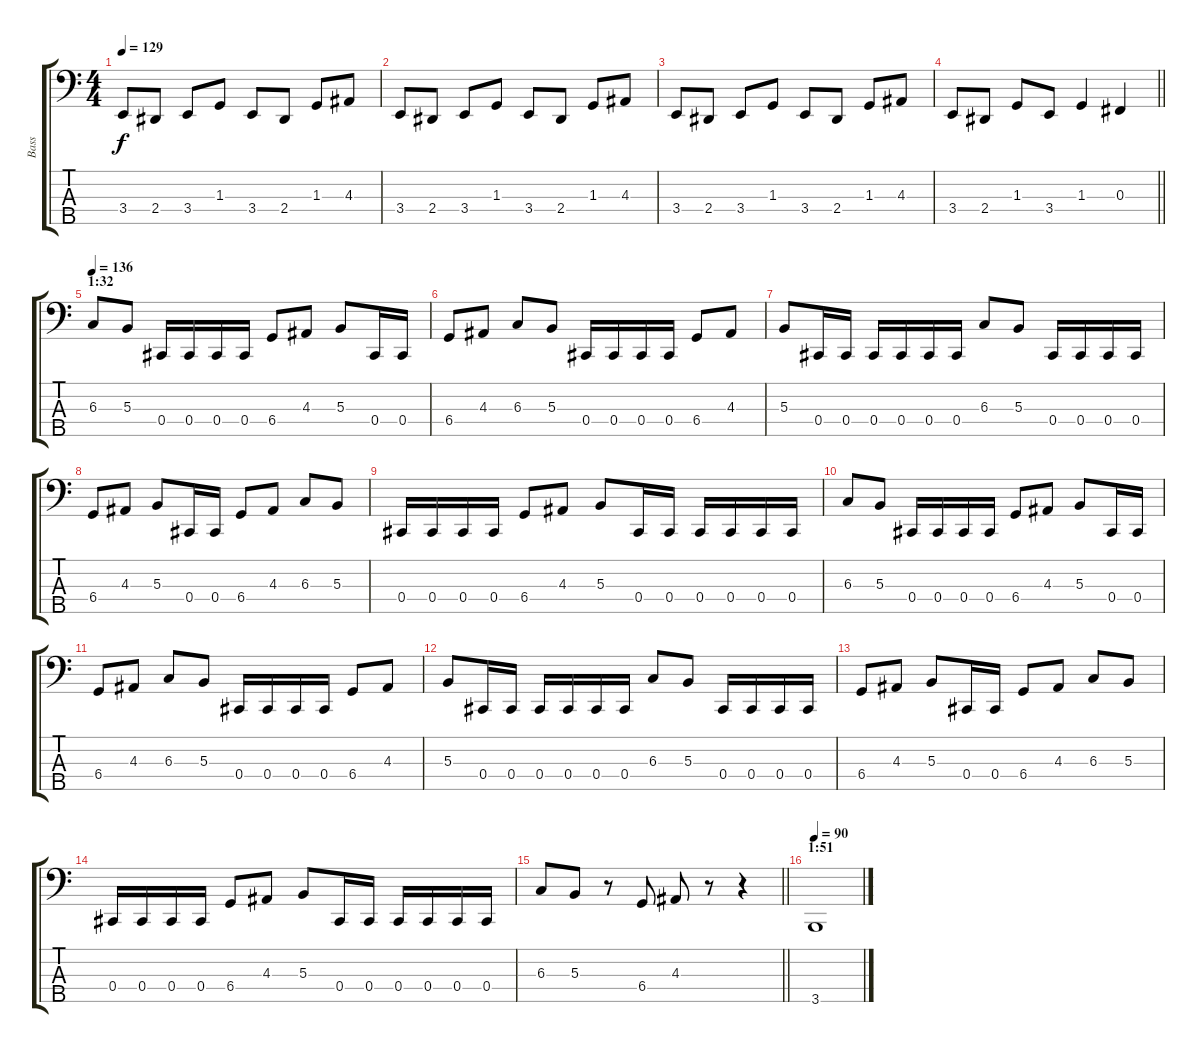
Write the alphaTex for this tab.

\track ("Bass" "Bass") {instrument electricbassfinger}
\staff {score tabs}
\tuning (E2 B1 Gb1 Db1 Ab0) {hide}
\ts (4 4)
\tempo 129
\clef f4
\ks c
3.4.8{dy f} 2.4.8 3.4.8 1.3.8 3.4.8 2.4.8 1.3.8 4.3.8 |
3.4.8 2.4.8 3.4.8 1.3.8 3.4.8 2.4.8 1.3.8 4.3.8 |
3.4.8 2.4.8 3.4.8 1.3.8 3.4.8 2.4.8 1.3.8 4.3.8 |
\barLineRight lightlight
3.4.8 2.4.8 1.3.8 3.4.8 1.3.4 0.3.4 |
\section ("" "1:32")
\tempo 136
6.3.8 5.3.8 0.4.16 0.4.16 0.4.16 0.4.16 6.4.8 4.3.8 5.3.8 0.4.16 0.4.16 |
6.4.8 4.3.8 6.3.8 5.3.8 0.4.16 0.4.16 0.4.16 0.4.16 6.4.8 4.3.8 |
5.3.8 0.4.16 0.4.16 0.4.16 0.4.16 0.4.16 0.4.16 6.3.8 5.3.8 0.4.16 0.4.16 0.4.16 0.4.16 |
6.4.8 4.3.8 5.3.8 0.4.16 0.4.16 6.4.8 4.3.8 6.3.8 5.3.8 |
0.4.16 0.4.16 0.4.16 0.4.16 6.4.8 4.3.8 5.3.8 0.4.16 0.4.16 0.4.16 0.4.16 0.4.16 0.4.16 |
6.3.8 5.3.8 0.4.16 0.4.16 0.4.16 0.4.16 6.4.8 4.3.8 5.3.8 0.4.16 0.4.16 |
6.4.8 4.3.8 6.3.8 5.3.8 0.4.16 0.4.16 0.4.16 0.4.16 6.4.8 4.3.8 |
5.3.8 0.4.16 0.4.16 0.4.16 0.4.16 0.4.16 0.4.16 6.3.8 5.3.8 0.4.16 0.4.16 0.4.16 0.4.16 |
6.4.8 4.3.8 5.3.8 0.4.16 0.4.16 6.4.8 4.3.8 6.3.8 5.3.8 |
0.4.16 0.4.16 0.4.16 0.4.16 6.4.8 4.3.8 5.3.8 0.4.16 0.4.16 0.4.16 0.4.16 0.4.16 0.4.16 |
\barLineRight lightlight
6.3.8 5.3.8 r.8 6.4.8 4.3.8 r.8 r.4 |
\section ("" "1:51")
\tempo 90
3.5.1{volume 0}
